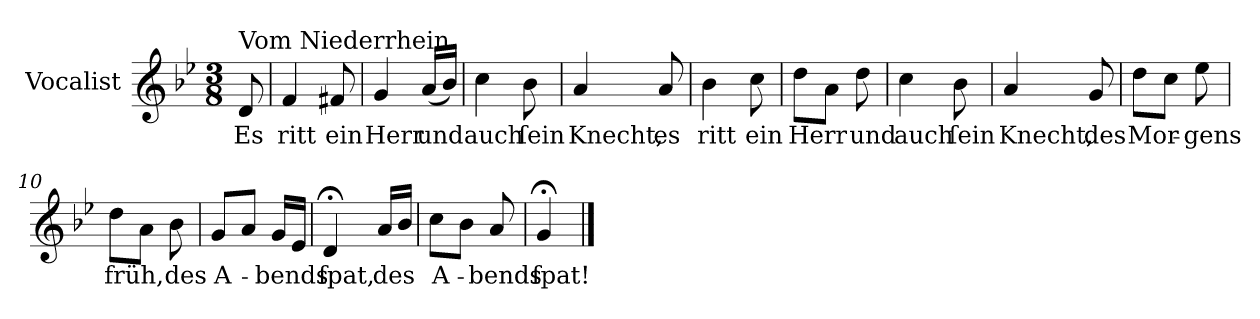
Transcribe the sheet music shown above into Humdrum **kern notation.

**kern	**text
*part1	*part1
*staff1	*staff1
*I"Vocalist	*
*k[b-e-]	*
*g:	*
*M3/8	*
=	=
!LO:TX:a:t=Vom Niederrhein.	!
8d	Es
=1	=1
4f	ritt
8f#X	ein
=2	=2
4g	Herr
(16aLL	und
16b-JJ)	.
=3	=3
4cc	auch
8b-	ſein
=4	=4
4a	Knecht,
8a	es
=5	=5
4b-	ritt
8cc	ein
=6	=6
8ddL	Herr
8aJ	.
8dd	und
=7	=7
4cc	auch
8b-	ſein
=8	=8
4a	Knecht,
8g	des
=9	=9
8ddL	Mor-
8ccJ	.
8ee-	-gens
=10	=10
8ddL	früh,
8aJ	.
8b-	des
=11	=11
8gL	A-
8aJ	.
16gLL	-bends
16e-JJ	.
=12	=12
4d;<	ſpat,
16aLL	des
16b-JJ	.
=13	=13
8ccL	A-
8b-J	.
8a	-bends
=14	=14
4g;<	ſpat!
==	==
*-	*-
